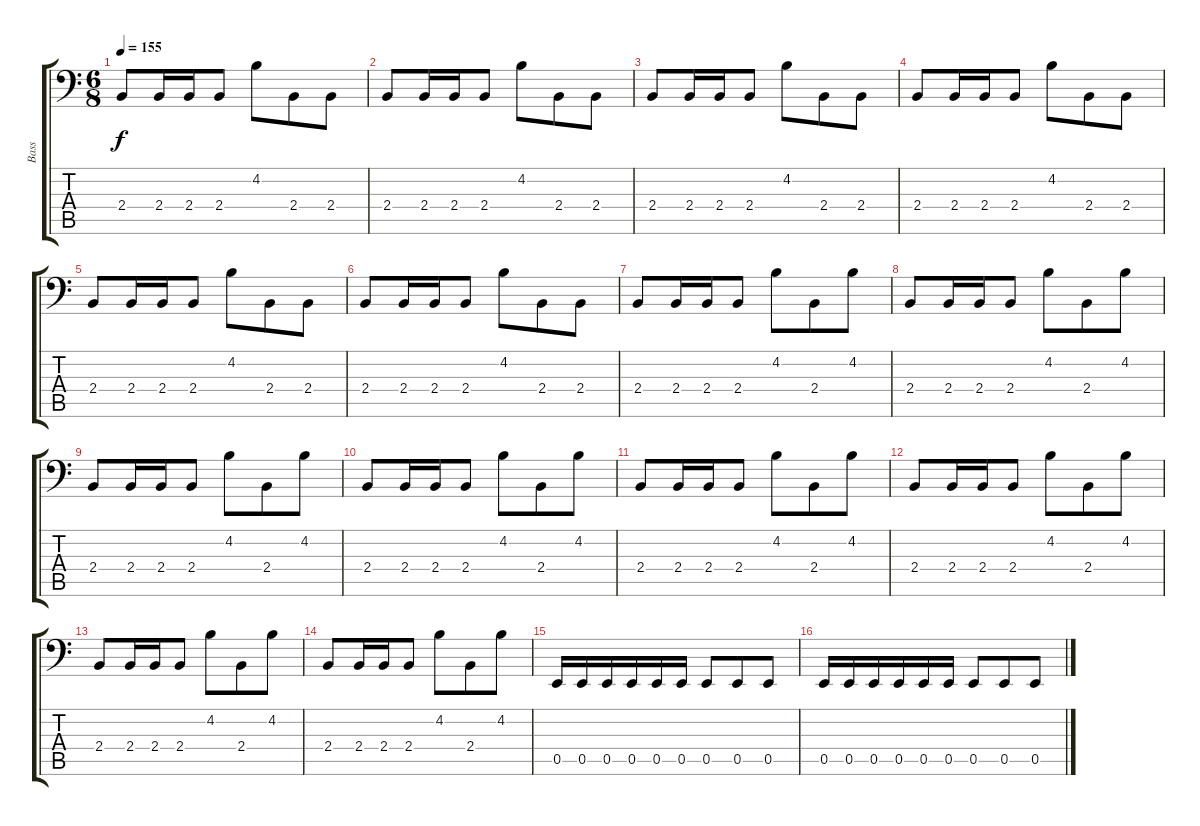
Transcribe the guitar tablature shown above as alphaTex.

\track ("Bass" "Bass") {instrument electricbassfinger}
\staff {score tabs}
\tuning (C3 G2 D2 A1 E1 B0) {hide}
\ts (6 8)
\tempo 155
\clef f4
\ks c
2.4.8{dy f} 2.4.16 2.4.16 2.4.8 4.2.8 2.4.8 2.4.8 |
2.4.8 2.4.16 2.4.16 2.4.8 4.2.8 2.4.8 2.4.8 |
2.4.8 2.4.16 2.4.16 2.4.8 4.2.8 2.4.8 2.4.8 |
2.4.8 2.4.16 2.4.16 2.4.8 4.2.8 2.4.8 2.4.8 |
2.4.8 2.4.16 2.4.16 2.4.8 4.2.8 2.4.8 2.4.8 |
2.4.8 2.4.16 2.4.16 2.4.8 4.2.8 2.4.8 2.4.8 |
2.4.8 2.4.16 2.4.16 2.4.8 4.2.8 2.4.8 4.2.8 |
2.4.8 2.4.16 2.4.16 2.4.8 4.2.8 2.4.8 4.2.8 |
2.4.8 2.4.16 2.4.16 2.4.8 4.2.8 2.4.8 4.2.8 |
2.4.8 2.4.16 2.4.16 2.4.8 4.2.8 2.4.8 4.2.8 |
2.4.8 2.4.16 2.4.16 2.4.8 4.2.8 2.4.8 4.2.8 |
2.4.8 2.4.16 2.4.16 2.4.8 4.2.8 2.4.8 4.2.8 |
2.4.8 2.4.16 2.4.16 2.4.8 4.2.8 2.4.8 4.2.8 |
2.4.8 2.4.16 2.4.16 2.4.8 4.2.8 2.4.8 4.2.8 |
0.5.16{volume 12} 0.5.16 0.5.16 0.5.16 0.5.16 0.5.16 0.5.8 0.5.8 0.5.8 |
0.5.16 0.5.16 0.5.16 0.5.16 0.5.16 0.5.16 0.5.8 0.5.8 0.5.8
